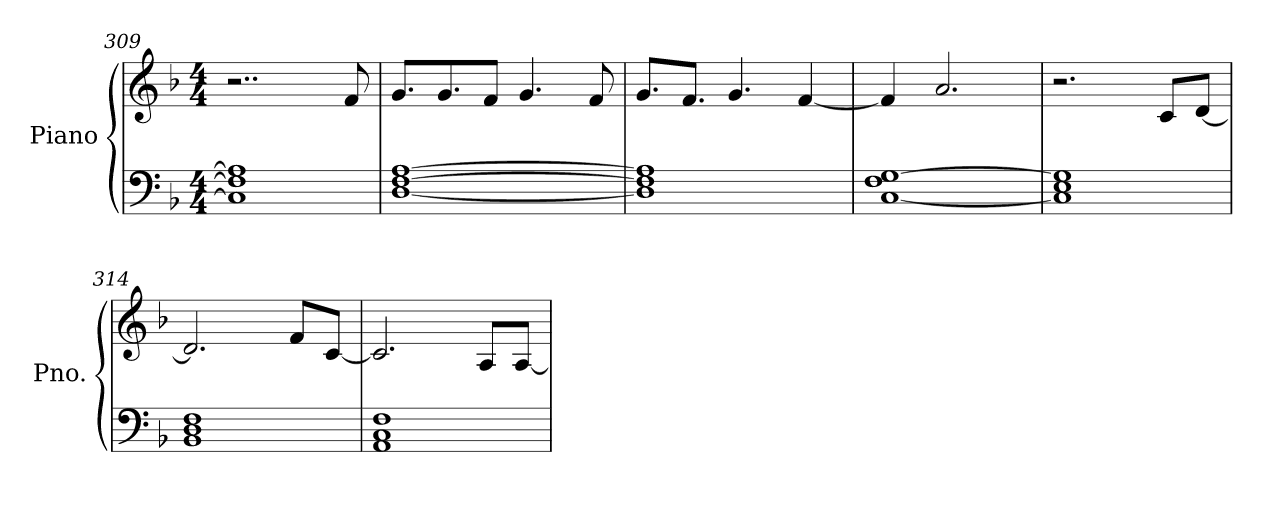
**kern	**kern
*part1	*part1
*staff2	*staff1
*I"Piano	*
*I'Pno.	*
*clefF4	*clefG2
*k[b-]	*k[b-]
*M4/4	*M4/4
=309	=309
1C] 1F] 1A]	2..r
.	8f/
=310	=310
[1D [1F [1A	8.g/L
.	8.g/
.	8f/J
.	4.g/
.	8f/
=311	=311
1D] 1F] 1A]	8.g/L
.	8.f/J
.	4.g/
.	[4f/
=312	=312
[1C 1F [1G	4f/]
.	2.a/
=313	=313
1C] 1E 1G]	2.r
.	8c/L
.	[8d/J
!!LO:LB:g=z
=314	=314
1BB- 1D 1F	2.d/]
.	8f/L
.	[8c/J
=315	=315
1AA 1C 1F	2.c/]
.	8A/L
.	[8A/J
=	=
*-	*-
